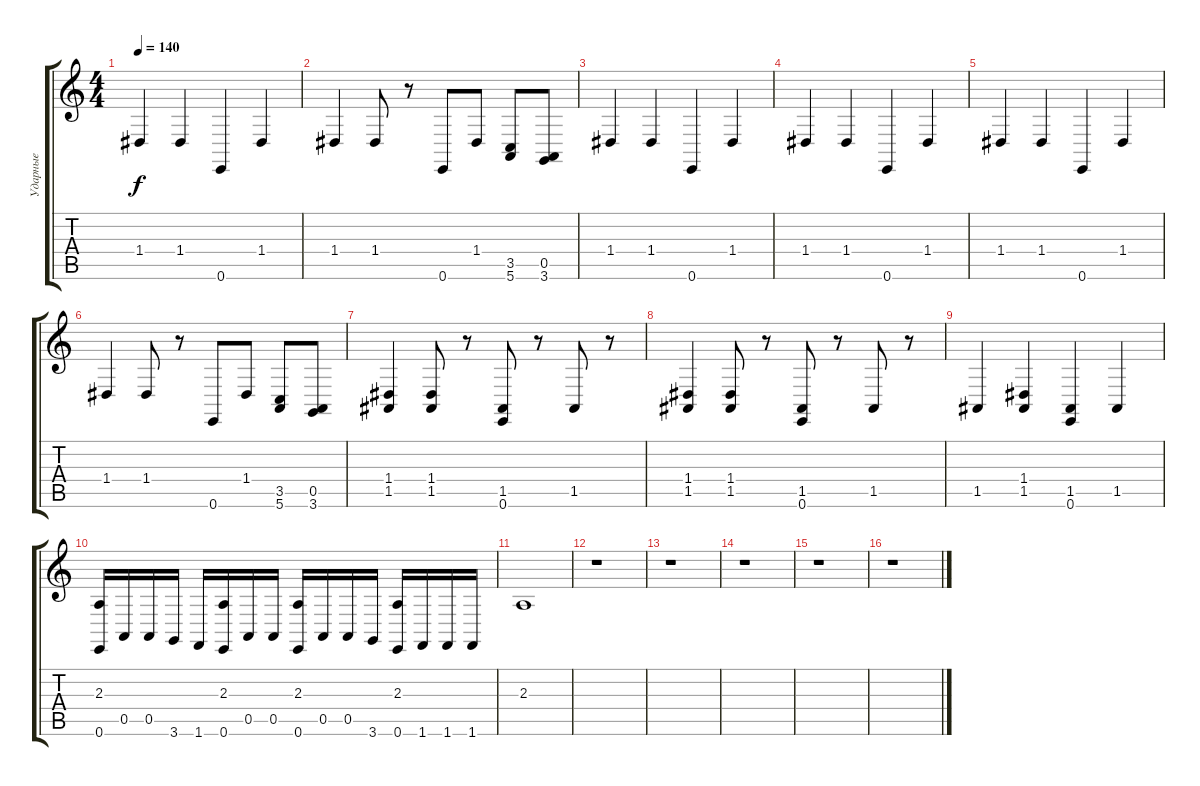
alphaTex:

\track ("Ударные" "Ударные") {instrument acousticgrandpiano}
\staff {score tabs}
\tuning (E4 B3 G3 D3 A2 E2) {hide}
\ts (4 4)
\tempo 140
\clef g2
\ks c
1.4.4{dy f} 1.4.4 0.6.4 1.4.4 |
1.4.4 1.4.8 r.8 0.6.8 1.4.8 (3.5 5.6).8 (0.5 3.6).8 |
1.4.4 1.4.4 0.6.4 1.4.4 |
1.4.4 1.4.4 0.6.4 1.4.4 |
1.4.4 1.4.4 0.6.4 1.4.4 |
1.4.4 1.4.8 r.8 0.6.8 1.4.8 (3.5 5.6).8 (0.5 3.6).8 |
(1.4 1.5).4 (1.4 1.5).8 r.8 (1.5 0.6).8 r.8 1.5.8 r.8 |
(1.4 1.5).4 (1.4 1.5).8 r.8 (1.5 0.6).8 r.8 1.5.8 r.8 |
1.5.4 (1.4 1.5).4 (1.5 0.6).4 1.5.4 |
(2.3 0.6).16 0.5.16 0.5.16 3.6.16 1.6.16 (2.3 0.6).16 0.5.16 0.5.16 (2.3 0.6).16 0.5.16 0.5.16 3.6.16 (2.3 0.6).16 1.6.16 1.6.16 1.6.16 |
2.3.1 |
r.1 |
r.1 |
r.1 |
r.1 |
r.1
